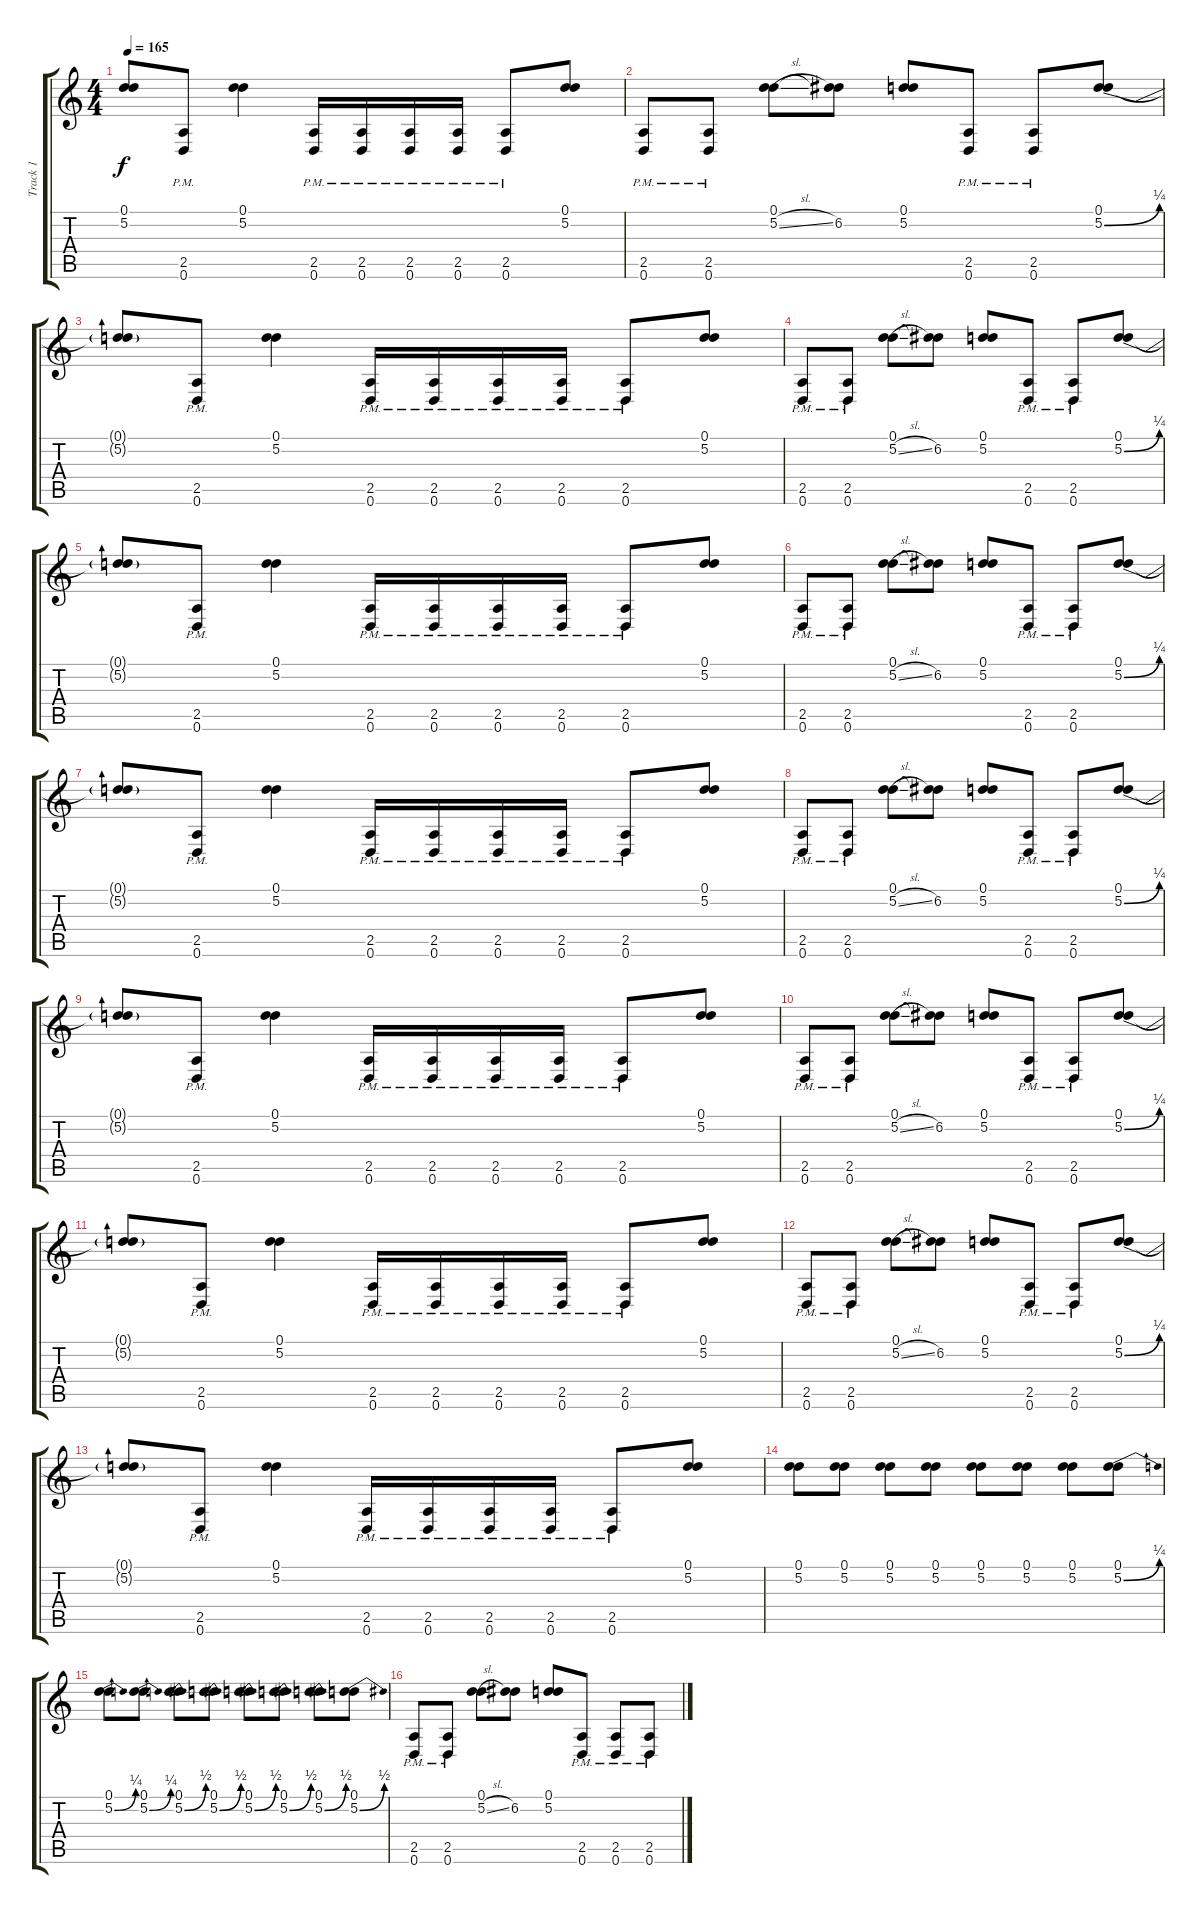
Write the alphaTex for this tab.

\track ("Track 1" "Track 1") {instrument distortionguitar}
\staff {score tabs}
\tuning (D4 A3 F3 C3 G2 D2) {hide}
\ts (4 4)
\tempo 165
\clef g2
\ks c
(0.1{t} 5.2{t}).8{dy f} (2.5{pm} 0.6{pm}).8 (0.1 5.2).4 (2.5{pm} 0.6{pm}).16 (2.5{pm} 0.6{pm}).16 (2.5{pm} 0.6{pm}).16 (2.5{pm} 0.6{pm}).16 (2.5{pm} 0.6{pm}).8 (0.1 5.2).8 |
(2.5{pm} 0.6{pm}).8 (2.5{pm} 0.6{pm}).8 (0.1 5.2{sl}).8 (0.1{t} 6.2).8 (0.1 5.2).8 (2.5{pm} 0.6{pm}).8 (2.5{pm} 0.6{pm}).8 (0.1 5.2{be (bend 0 0 60 1)}).8 |
(0.1{t} 5.2{t}).8 (2.5{pm} 0.6{pm}).8 (0.1 5.2).4 (2.5{pm} 0.6{pm}).16 (2.5{pm} 0.6{pm}).16 (2.5{pm} 0.6{pm}).16 (2.5{pm} 0.6{pm}).16 (2.5{pm} 0.6{pm}).8 (0.1 5.2).8 |
(2.5{pm} 0.6{pm}).8 (2.5{pm} 0.6{pm}).8 (0.1 5.2{sl}).8 (0.1{t} 6.2).8 (0.1 5.2).8 (2.5{pm} 0.6{pm}).8 (2.5{pm} 0.6{pm}).8 (0.1 5.2{be (bend 0 0 60 1)}).8 |
(0.1{t} 5.2{t}).8 (2.5{pm} 0.6{pm}).8 (0.1 5.2).4 (2.5{pm} 0.6{pm}).16 (2.5{pm} 0.6{pm}).16 (2.5{pm} 0.6{pm}).16 (2.5{pm} 0.6{pm}).16 (2.5{pm} 0.6{pm}).8 (0.1 5.2).8 |
(2.5{pm} 0.6{pm}).8 (2.5{pm} 0.6{pm}).8 (0.1 5.2{sl}).8 (0.1{t} 6.2).8 (0.1 5.2).8 (2.5{pm} 0.6{pm}).8 (2.5{pm} 0.6{pm}).8 (0.1 5.2{be (bend 0 0 60 1)}).8 |
(0.1{t} 5.2{t}).8 (2.5{pm} 0.6{pm}).8 (0.1 5.2).4 (2.5{pm} 0.6{pm}).16 (2.5{pm} 0.6{pm}).16 (2.5{pm} 0.6{pm}).16 (2.5{pm} 0.6{pm}).16 (2.5{pm} 0.6{pm}).8 (0.1 5.2).8 |
(2.5{pm} 0.6{pm}).8 (2.5{pm} 0.6{pm}).8 (0.1 5.2{sl}).8 (0.1{t} 6.2).8 (0.1 5.2).8 (2.5{pm} 0.6{pm}).8 (2.5{pm} 0.6{pm}).8 (0.1 5.2{be (bend 0 0 60 1)}).8 |
(0.1{t} 5.2{t}).8 (2.5{pm} 0.6{pm}).8 (0.1 5.2).4 (2.5{pm} 0.6{pm}).16 (2.5{pm} 0.6{pm}).16 (2.5{pm} 0.6{pm}).16 (2.5{pm} 0.6{pm}).16 (2.5{pm} 0.6{pm}).8 (0.1 5.2).8 |
(2.5{pm} 0.6{pm}).8 (2.5{pm} 0.6{pm}).8 (0.1 5.2{sl}).8 (0.1{t} 6.2).8 (0.1 5.2).8 (2.5{pm} 0.6{pm}).8 (2.5{pm} 0.6{pm}).8 (0.1 5.2{be (bend 0 0 60 1)}).8 |
(0.1{t} 5.2{t}).8 (2.5{pm} 0.6{pm}).8 (0.1 5.2).4 (2.5{pm} 0.6{pm}).16 (2.5{pm} 0.6{pm}).16 (2.5{pm} 0.6{pm}).16 (2.5{pm} 0.6{pm}).16 (2.5{pm} 0.6{pm}).8 (0.1 5.2).8 |
(2.5{pm} 0.6{pm}).8 (2.5{pm} 0.6{pm}).8 (0.1 5.2{sl}).8 (0.1{t} 6.2).8 (0.1 5.2).8 (2.5{pm} 0.6{pm}).8 (2.5{pm} 0.6{pm}).8 (0.1 5.2{be (bend 0 0 60 1)}).8 |
(0.1{t} 5.2{t}).8 (2.5{pm} 0.6{pm}).8 (0.1 5.2).4 (2.5{pm} 0.6{pm}).16 (2.5{pm} 0.6{pm}).16 (2.5{pm} 0.6{pm}).16 (2.5{pm} 0.6{pm}).16 (2.5{pm} 0.6{pm}).8 (0.1 5.2).8 |
(0.1 5.2).8 (0.1 5.2).8 (0.1 5.2).8 (0.1 5.2).8 (0.1 5.2).8 (0.1 5.2).8 (0.1 5.2).8 (0.1 5.2{be (bend 0 0 60 1)}).8 |
(0.1 5.2{be (bend 0 0 60 1)}).8 (0.1 5.2{be (bend 0 0 60 1)}).8 (0.1 5.2{be (bend 0 0 60 2)}).8 (0.1 5.2{be (bend 0 0 60 2)}).8 (0.1 5.2{be (bend 0 0 60 2)}).8 (0.1 5.2{be (bend 0 0 60 2)}).8 (0.1 5.2{be (bend 0 0 60 2)}).8 (0.1 5.2{be (bend 0 0 60 2)}).8 |
(2.5{pm} 0.6{pm}).8 (2.5{pm} 0.6{pm}).8 (0.1 5.2{sl}).8 (0.1{t} 6.2).8 (0.1 5.2).8 (2.5{pm} 0.6{pm}).8 (2.5{pm} 0.6{pm}).8 (2.5{pm} 0.6{pm}).8
